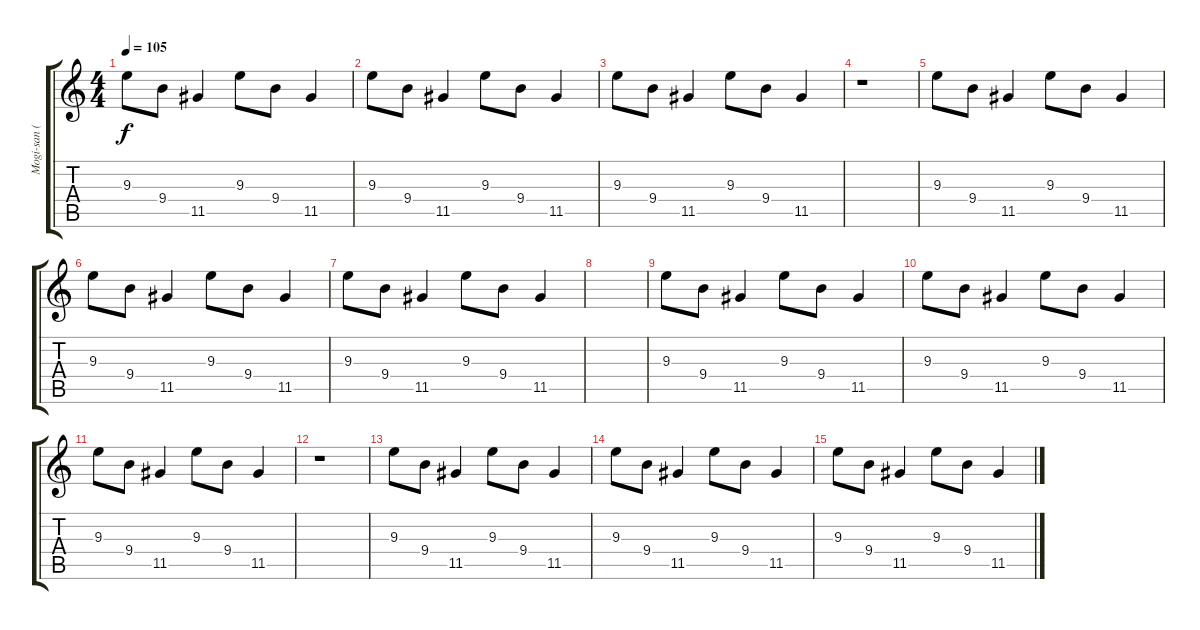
\track ("Mogi-san (electric clean)" "Mogi-san (") {instrument electricguitarjazz}
\staff {score tabs}
\tuning (E4 B3 G3 D3 A2 E2) {hide}
\ts (4 4)
\tempo 105
\clef g2
\ks c
9.3.8{dy f} 9.4.8 11.5.4 9.3.8 9.4.8 11.5.4 |
9.3.8 9.4.8 11.5.4 9.3.8 9.4.8 11.5.4 |
9.3.8 9.4.8 11.5.4 9.3.8 9.4.8 11.5.4 |
r.1 |
9.3.8 9.4.8 11.5.4 9.3.8 9.4.8 11.5.4 |
9.3.8 9.4.8 11.5.4 9.3.8 9.4.8 11.5.4 |
9.3.8 9.4.8 11.5.4 9.3.8 9.4.8 11.5.4 |
|
9.3.8 9.4.8 11.5.4 9.3.8 9.4.8 11.5.4 |
9.3.8 9.4.8 11.5.4 9.3.8 9.4.8 11.5.4 |
9.3.8 9.4.8 11.5.4 9.3.8 9.4.8 11.5.4 |
r.1 |
9.3.8 9.4.8 11.5.4 9.3.8 9.4.8 11.5.4 |
9.3.8 9.4.8 11.5.4 9.3.8 9.4.8 11.5.4 |
9.3.8 9.4.8 11.5.4 9.3.8 9.4.8 11.5.4
